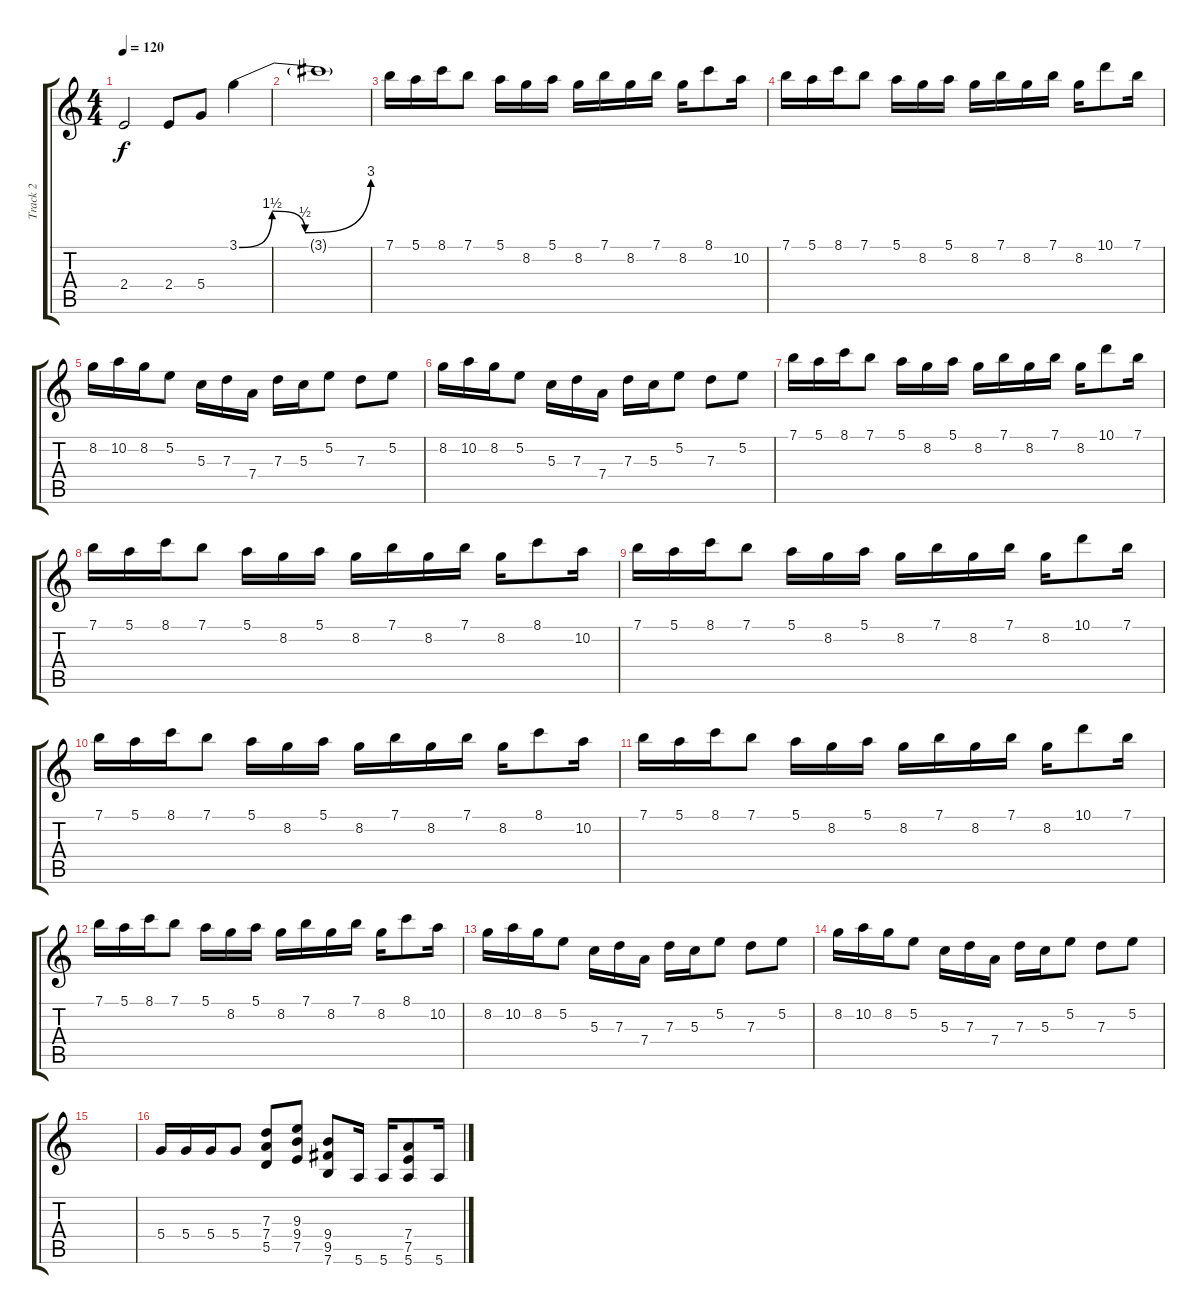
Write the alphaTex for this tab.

\track ("Track 2" "Track 2") {instrument distortionguitar}
\staff {score tabs}
\tuning (E4 B3 G3 D3 A2 E2) {hide}
\ts (4 4)
\tempo 120
\clef g2
\ks c
2.4.2{dy f instrument distortionguitar} 2.4.8 5.4.8 3.1{be (custom 0 0 15 6 30 2 60 12)}.4 |
3.1{t}.1 |
7.1.16 5.1.16 8.1.16 7.1.8 5.1.16 8.2.16 5.1.16 8.2.16 7.1.16 8.2.16 7.1.16 8.2.16 8.1.8 10.2.16 |
7.1.16 5.1.16 8.1.16 7.1.8 5.1.16 8.2.16 5.1.16 8.2.16 7.1.16 8.2.16 7.1.16 8.2.16 10.1.8 7.1.16 |
8.2.16 10.2.16 8.2.16 5.2.8 5.3.16 7.3.16 7.4.16 7.3.16 5.3.16 5.2.8 7.3.8 5.2.8 |
8.2.16 10.2.16 8.2.16 5.2.8 5.3.16 7.3.16 7.4.16 7.3.16 5.3.16 5.2.8 7.3.8 5.2.8 |
7.1.16 5.1.16 8.1.16 7.1.8 5.1.16 8.2.16 5.1.16 8.2.16 7.1.16 8.2.16 7.1.16 8.2.16 10.1.8 7.1.16 |
7.1.16 5.1.16 8.1.16 7.1.8 5.1.16 8.2.16 5.1.16 8.2.16 7.1.16 8.2.16 7.1.16 8.2.16 8.1.8 10.2.16 |
7.1.16 5.1.16 8.1.16 7.1.8 5.1.16 8.2.16 5.1.16 8.2.16 7.1.16 8.2.16 7.1.16 8.2.16 10.1.8 7.1.16 |
7.1.16 5.1.16 8.1.16 7.1.8 5.1.16 8.2.16 5.1.16 8.2.16 7.1.16 8.2.16 7.1.16 8.2.16 8.1.8 10.2.16 |
7.1.16 5.1.16 8.1.16 7.1.8 5.1.16 8.2.16 5.1.16 8.2.16 7.1.16 8.2.16 7.1.16 8.2.16 10.1.8 7.1.16 |
7.1.16 5.1.16 8.1.16 7.1.8 5.1.16 8.2.16 5.1.16 8.2.16 7.1.16 8.2.16 7.1.16 8.2.16 8.1.8 10.2.16 |
8.2.16 10.2.16 8.2.16 5.2.8 5.3.16 7.3.16 7.4.16 7.3.16 5.3.16 5.2.8 7.3.8 5.2.8 |
8.2.16 10.2.16 8.2.16 5.2.8 5.3.16 7.3.16 7.4.16 7.3.16 5.3.16 5.2.8 7.3.8 5.2.8 |
|
5.4.16 5.4.16 5.4.16 5.4.8 (7.3 7.4 5.5).8 (9.3 9.4 7.5).8 (9.4 9.5 7.6).8 5.6.16 5.6.16 (7.4 7.5 5.6).8 5.6.16
